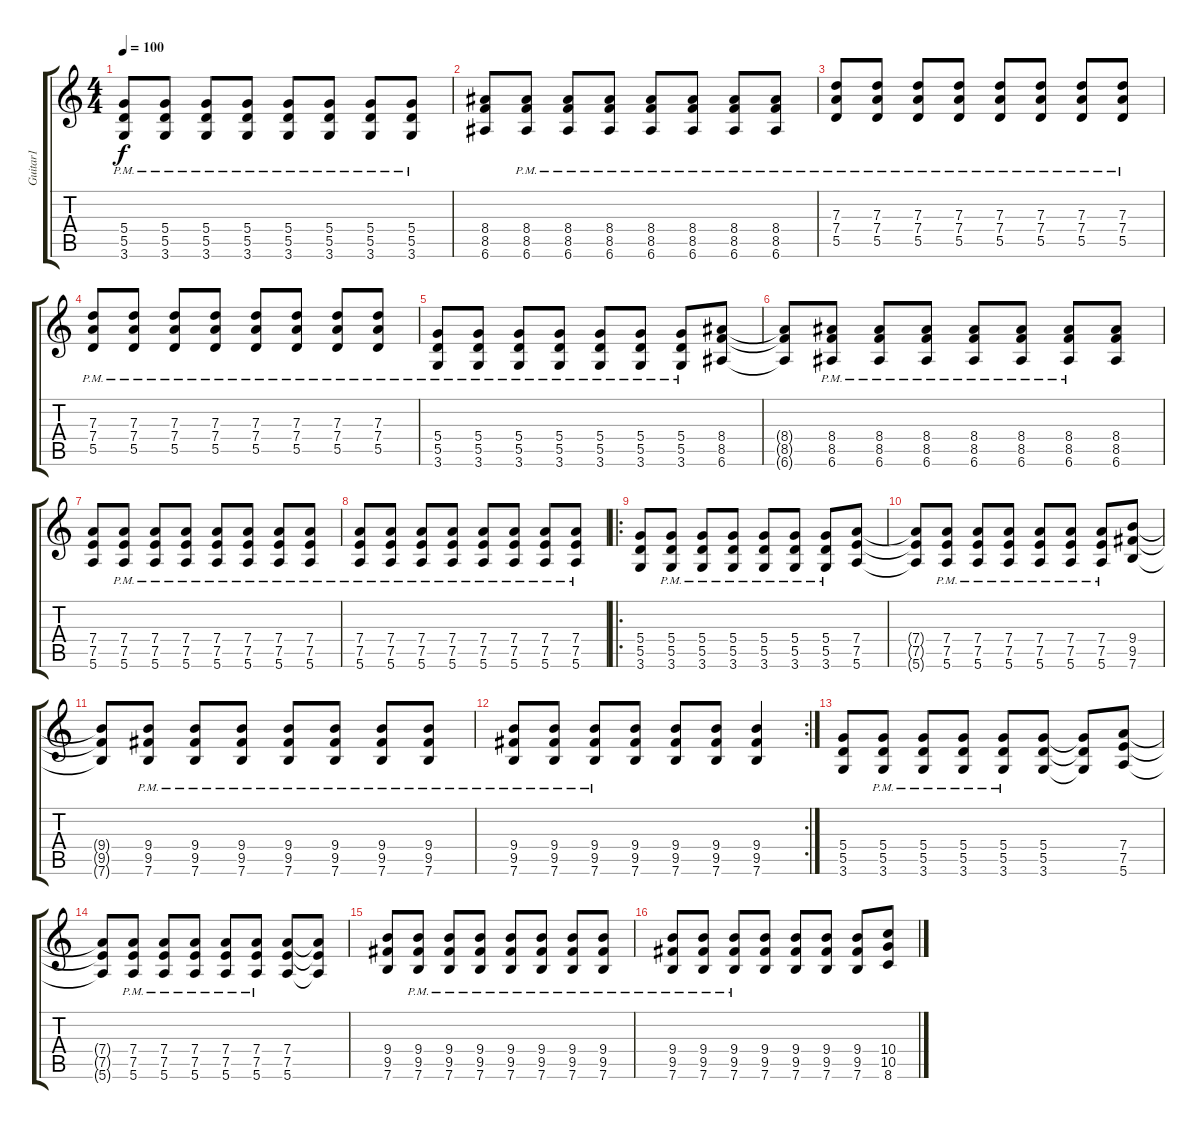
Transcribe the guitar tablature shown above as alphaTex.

\track ("Guitar1" "Guitar1") {instrument overdrivenguitar}
\staff {score tabs}
\tuning (E4 B3 G3 D3 A2 E2) {hide}
\ts (4 4)
\tempo 100
\clef g2
\ks c
(5.4{pm} 5.5{pm} 3.6{pm}).8{dy f instrument overdrivenguitar} (5.4{pm} 5.5{pm} 3.6{pm}).8 (5.4{pm} 5.5{pm} 3.6{pm}).8 (5.4{pm} 5.5{pm} 3.6{pm}).8 (5.4{pm} 5.5{pm} 3.6{pm}).8 (5.4{pm} 5.5{pm} 3.6{pm}).8 (5.4{pm} 5.5{pm} 3.6{pm}).8 (5.4{pm} 5.5{pm} 3.6{pm}).8 |
(8.4 8.5 6.6).8 (8.4{pm} 8.5{pm} 6.6{pm}).8 (8.4{pm} 8.5{pm} 6.6{pm}).8 (8.4{pm} 8.5{pm} 6.6{pm}).8 (8.4{pm} 8.5{pm} 6.6{pm}).8 (8.4{pm} 8.5{pm} 6.6{pm}).8 (8.4{pm} 8.5{pm} 6.6{pm}).8 (8.4{pm} 8.5{pm} 6.6{pm}).8 |
(7.3{pm} 7.4{pm} 5.5{pm}).8 (7.3{pm} 7.4{pm} 5.5{pm}).8 (7.3{pm} 7.4{pm} 5.5{pm}).8 (7.3{pm} 7.4{pm} 5.5{pm}).8 (7.3{pm} 7.4{pm} 5.5{pm}).8 (7.3{pm} 7.4{pm} 5.5{pm}).8 (7.3{pm} 7.4{pm} 5.5{pm}).8 (7.3{pm} 7.4{pm} 5.5{pm}).8 |
(7.3{pm} 7.4{pm} 5.5{pm}).8 (7.3{pm} 7.4{pm} 5.5{pm}).8 (7.3{pm} 7.4{pm} 5.5{pm}).8 (7.3{pm} 7.4{pm} 5.5{pm}).8 (7.3{pm} 7.4{pm} 5.5{pm}).8 (7.3{pm} 7.4{pm} 5.5{pm}).8 (7.3{pm} 7.4{pm} 5.5{pm}).8 (7.3{pm} 7.4{pm} 5.5{pm}).8 |
(5.4{pm} 5.5{pm} 3.6{pm}).8 (5.4{pm} 5.5{pm} 3.6{pm}).8 (5.4{pm} 5.5{pm} 3.6{pm}).8 (5.4{pm} 5.5{pm} 3.6{pm}).8 (5.4{pm} 5.5{pm} 3.6{pm}).8 (5.4{pm} 5.5{pm} 3.6{pm}).8 (5.4{pm} 5.5{pm} 3.6{pm}).8 (8.4 8.5 6.6).8 |
(8.4{t} 8.5{t} 6.6{t}).8 (8.4{pm} 8.5{pm} 6.6{pm}).8 (8.4{pm} 8.5{pm} 6.6{pm}).8 (8.4{pm} 8.5{pm} 6.6{pm}).8 (8.4{pm} 8.5{pm} 6.6{pm}).8 (8.4{pm} 8.5{pm} 6.6{pm}).8 (8.4{pm} 8.5{pm} 6.6{pm}).8 (8.4 8.5 6.6).8 |
(7.4 7.5 5.6).8 (7.4{pm} 7.5{pm} 5.6{pm}).8 (7.4{pm} 7.5{pm} 5.6{pm}).8 (7.4{pm} 7.5{pm} 5.6{pm}).8 (7.4{pm} 7.5{pm} 5.6{pm}).8 (7.4{pm} 7.5{pm} 5.6{pm}).8 (7.4{pm} 7.5{pm} 5.6{pm}).8 (7.4{pm} 7.5{pm} 5.6{pm}).8 |
(7.4{pm} 7.5{pm} 5.6{pm}).8 (7.4{pm} 7.5{pm} 5.6{pm}).8 (7.4{pm} 7.5{pm} 5.6{pm}).8 (7.4{pm} 7.5{pm} 5.6{pm}).8 (7.4{pm} 7.5{pm} 5.6{pm}).8 (7.4{pm} 7.5{pm} 5.6{pm}).8 (7.4{pm} 7.5{pm} 5.6{pm}).8 (7.4{pm} 7.5{pm} 5.6{pm}).8 |
\ro
(5.4 5.5 3.6).8{instrument distortionguitar} (5.4{pm} 5.5{pm} 3.6{pm}).8 (5.4{pm} 5.5{pm} 3.6{pm}).8 (5.4{pm} 5.5{pm} 3.6{pm}).8 (5.4{pm} 5.5{pm} 3.6{pm}).8 (5.4{pm} 5.5{pm} 3.6{pm}).8 (5.4{pm} 5.5 3.6).8 (7.4 7.5 5.6).8 |
(7.4{t} 7.5{t} 5.6{t}).8 (7.4{pm} 7.5{pm} 5.6{pm}).8 (7.4{pm} 7.5{pm} 5.6{pm}).8 (7.4{pm} 7.5{pm} 5.6{pm}).8 (7.4{pm} 7.5{pm} 5.6{pm}).8 (7.4{pm} 7.5{pm} 5.6{pm}).8 (7.4{pm} 7.5{pm} 5.6{pm}).8 (9.4 9.5 7.6).8 |
(9.4{t} 9.5{t} 7.6{t}).8 (9.4{pm} 9.5{pm} 7.6{pm}).8 (9.4{pm} 9.5{pm} 7.6{pm}).8 (9.4{pm} 9.5{pm} 7.6{pm}).8 (9.4{pm} 9.5{pm} 7.6{pm}).8 (9.4{pm} 9.5{pm} 7.6{pm}).8 (9.4{pm} 9.5{pm} 7.6{pm}).8 (9.4{pm} 9.5{pm} 7.6{pm}).8 |
\rc 2
(9.4{pm} 9.5{pm} 7.6{pm}).8 (9.4{pm} 9.5{pm} 7.6{pm}).8 (9.4{pm} 9.5{pm} 7.6{pm}).8 (9.4 9.5 7.6).8 (9.4 9.5 7.6).8 (9.4 9.5 7.6).8 (9.4 9.5 7.6).4 |
(5.4 5.5 3.6).8{instrument distortionguitar} (5.4{pm} 5.5{pm} 3.6{pm}).8 (5.4{pm} 5.5{pm} 3.6{pm}).8 (5.4{pm} 5.5{pm} 3.6{pm}).8 (5.4{pm} 5.5 3.6).8 (5.4 5.5 3.6).8 (5.4{t} 5.5{t} 3.6{t}).8 (7.4 7.5 5.6).8 |
(7.4{t} 7.5{t} 5.6{t}).8 (7.4{pm} 7.5{pm} 5.6{pm}).8 (7.4{pm} 7.5{pm} 5.6{pm}).8 (7.4{pm} 7.5{pm} 5.6{pm}).8 (7.4{pm} 7.5{pm} 5.6{pm}).8 (7.4{pm} 7.5{pm} 5.6{pm}).8 (7.4 7.5 5.6).8 (7.4{t} 7.5{t} 5.6{t}).8 |
(9.4 9.5 7.6).8 (9.4{pm} 9.5{pm} 7.6{pm}).8 (9.4{pm} 9.5{pm} 7.6{pm}).8 (9.4{pm} 9.5{pm} 7.6{pm}).8 (9.4{pm} 9.5{pm} 7.6{pm}).8 (9.4{pm} 9.5{pm} 7.6{pm}).8 (9.4{pm} 9.5{pm} 7.6{pm}).8 (9.4{pm} 9.5{pm} 7.6{pm}).8 |
(9.4{pm} 9.5{pm} 7.6{pm}).8 (9.4{pm} 9.5{pm} 7.6{pm}).8 (9.4{pm} 9.5{pm} 7.6{pm}).8 (9.4 9.5 7.6).8 (9.4 9.5 7.6).8 (9.4 9.5 7.6).8 (9.4 9.5 7.6).8 (10.4 10.5 8.6).8
